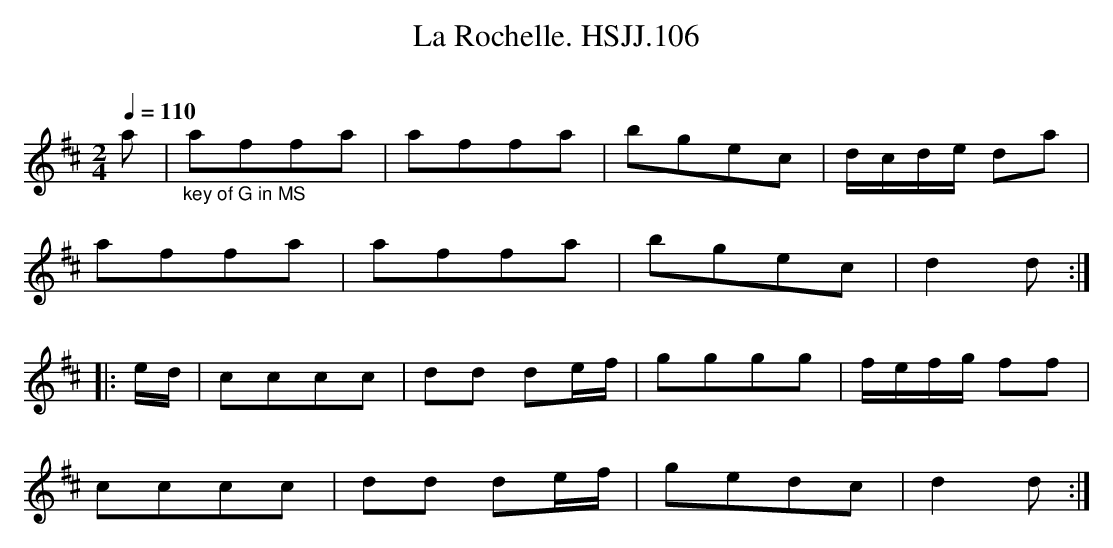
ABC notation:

X:1
T:La Rochelle. HSJJ.106
M:2/4
L:1/8
Q:1/4=110
O:
K:D
a|"_key of G in MS"affa|affa|bgec|d/c/d/e/ da|
affa|affa|bgec|d2d:|
|:e/d/|cccc|dd de/f/|gggg|f/e/f/g/ ff|
cccc|dd de/f/|gedc|d2d:|
